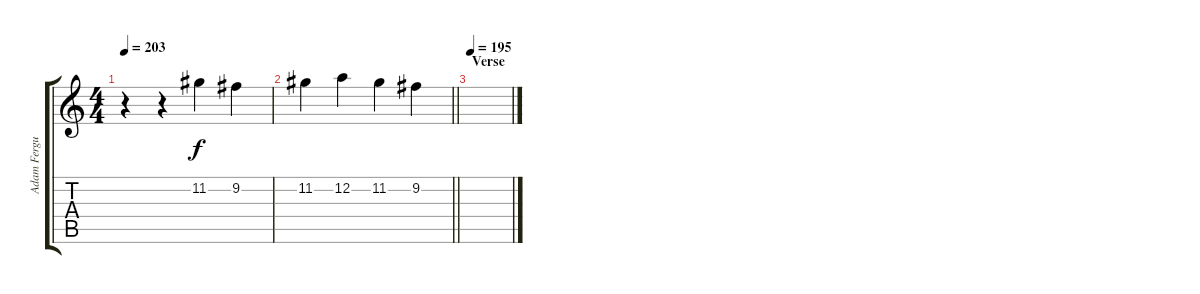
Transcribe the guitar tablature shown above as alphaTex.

\track ("Adam Ferguson - Guitar" "Adam Fergu") {instrument distortionguitar}
\staff {score tabs}
\tuning (D4 A3 F3 C3 G2 C2) {hide}
\ts (4 4)
\tempo 203
\clef g2
\ks c
r.4{dy f} r.4 11.2.4 9.2.4 |
\barLineRight lightlight
11.2.4 12.2.4 11.2.4 9.2.4 |
\section ("" "Verse")
\tempo 195
